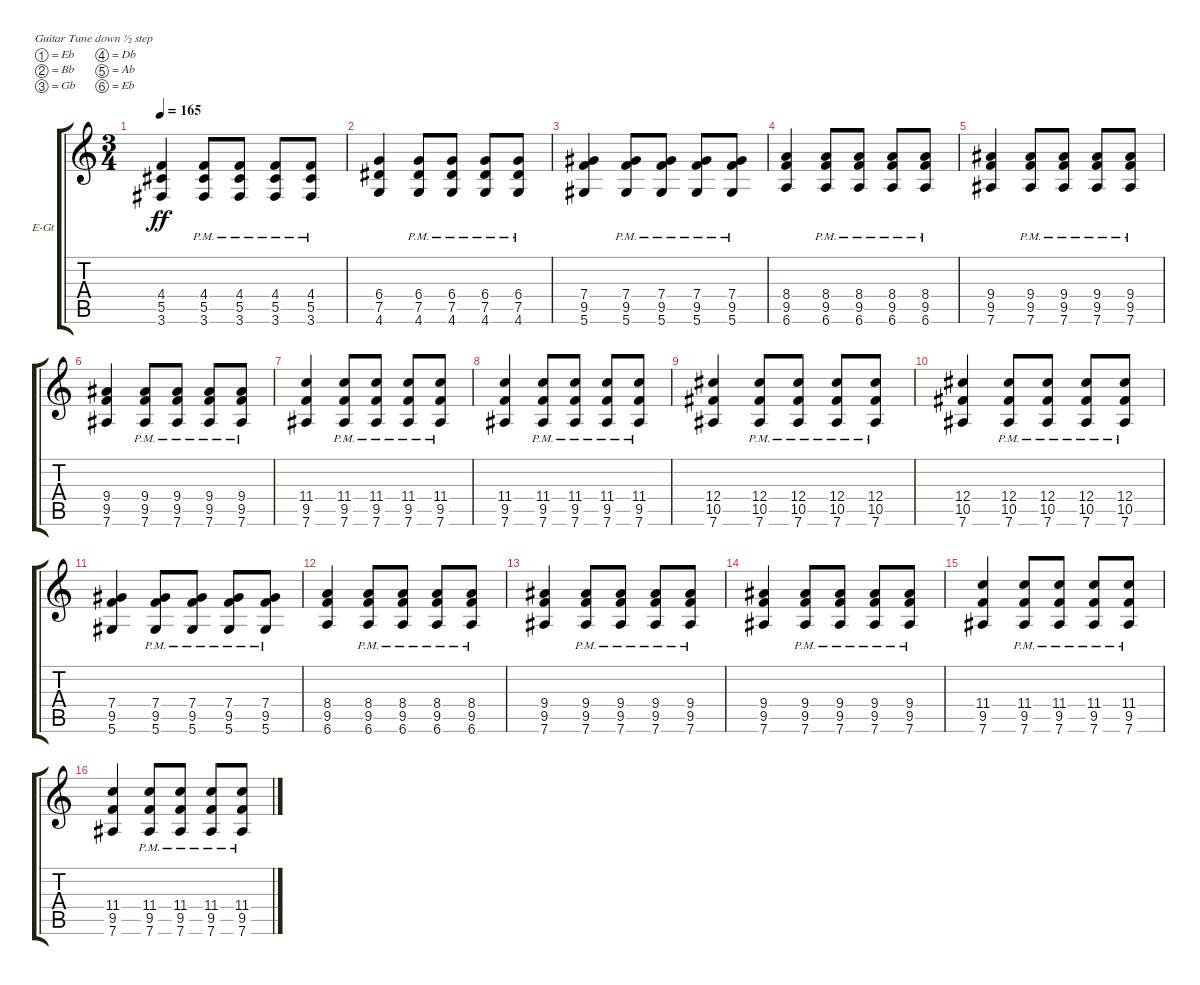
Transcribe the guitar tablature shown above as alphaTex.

\bracketExtendMode groupsimilarinstruments
\firstSystemTrackNameOrientation horizontal
\otherSystemsTrackNameOrientation horizontal
\track ("Electric Guitar 1" "E-Gt") {instrument distortionguitar}
\staff {score tabs}
\tuning (Eb4 Bb3 Gb3 Db3 Ab2 Eb2)
\ts (3 4)
\tempo 165
\clef g2
\ks c
(3.6 5.5 4.4).4{dy ff} (3.6{pm} 5.5{pm} 4.4{pm}).8 (3.6{pm} 5.5{pm} 4.4{pm}).8 (3.6{pm} 5.5{pm} 4.4{pm}).8 (3.6{pm} 5.5{pm} 4.4{pm}).8 |
(4.6 7.5 6.4).4 (4.6{pm} 7.5{pm} 6.4{pm}).8 (4.6{pm} 7.5{pm} 6.4{pm}).8 (4.6{pm} 7.5{pm} 6.4{pm}).8 (4.6{pm} 7.5{pm} 6.4{pm}).8 |
(5.6 9.5 7.4).4 (5.6{pm} 9.5{pm} 7.4{pm}).8 (5.6{pm} 9.5{pm} 7.4{pm}).8 (5.6{pm} 9.5{pm} 7.4{pm}).8 (5.6{pm} 9.5{pm} 7.4{pm}).8 |
(6.6 9.5 8.4).4 (6.6{pm} 9.5{pm} 8.4{pm}).8 (6.6{pm} 9.5{pm} 8.4{pm}).8 (6.6{pm} 9.5{pm} 8.4{pm}).8 (6.6{pm} 9.5{pm} 8.4{pm}).8 |
(7.6 9.5 9.4).4 (7.6{pm} 9.5{pm} 9.4{pm}).8 (7.6{pm} 9.5{pm} 9.4{pm}).8 (7.6{pm} 9.5{pm} 9.4{pm}).8 (7.6{pm} 9.5{pm} 9.4{pm}).8 |
(7.6 9.5 9.4).4 (7.6{pm} 9.5{pm} 9.4{pm}).8 (7.6{pm} 9.5{pm} 9.4{pm}).8 (7.6{pm} 9.5{pm} 9.4{pm}).8 (7.6{pm} 9.5{pm} 9.4{pm}).8 |
(7.6 9.5 11.4).4 (7.6{pm} 9.5{pm} 11.4{pm}).8 (7.6{pm} 9.5{pm} 11.4{pm}).8 (7.6{pm} 9.5{pm} 11.4{pm}).8 (7.6{pm} 9.5{pm} 11.4{pm}).8 |
(7.6 9.5 11.4).4 (7.6{pm} 9.5{pm} 11.4{pm}).8 (7.6{pm} 9.5{pm} 11.4{pm}).8 (7.6{pm} 9.5{pm} 11.4{pm}).8 (7.6{pm} 9.5{pm} 11.4{pm}).8 |
(7.6 10.5 12.4).4 (7.6{pm} 10.5{pm} 12.4{pm}).8 (7.6{pm} 10.5{pm} 12.4{pm}).8 (7.6{pm} 10.5{pm} 12.4{pm}).8 (7.6{pm} 10.5{pm} 12.4{pm}).8 |
(7.6 10.5 12.4).4 (7.6{pm} 10.5{pm} 12.4{pm}).8 (7.6{pm} 10.5{pm} 12.4{pm}).8 (7.6{pm} 10.5{pm} 12.4{pm}).8 (7.6{pm} 10.5{pm} 12.4{pm}).8 |
(5.6 9.5 7.4).4 (5.6{pm} 9.5{pm} 7.4{pm}).8 (5.6{pm} 9.5{pm} 7.4{pm}).8 (5.6{pm} 9.5{pm} 7.4{pm}).8 (5.6{pm} 9.5{pm} 7.4{pm}).8 |
(6.6 9.5 8.4).4 (6.6{pm} 9.5{pm} 8.4{pm}).8 (6.6{pm} 9.5{pm} 8.4{pm}).8 (6.6{pm} 9.5{pm} 8.4{pm}).8 (6.6{pm} 9.5{pm} 8.4{pm}).8 |
(7.6 9.5 9.4).4 (7.6{pm} 9.5{pm} 9.4{pm}).8 (7.6{pm} 9.5{pm} 9.4{pm}).8 (7.6{pm} 9.5{pm} 9.4{pm}).8 (7.6{pm} 9.5{pm} 9.4{pm}).8 |
(7.6 9.5 9.4).4 (7.6{pm} 9.5{pm} 9.4{pm}).8 (7.6{pm} 9.5{pm} 9.4{pm}).8 (7.6{pm} 9.5{pm} 9.4{pm}).8 (7.6{pm} 9.5{pm} 9.4{pm}).8 |
(7.6 9.5 11.4).4 (7.6{pm} 9.5{pm} 11.4{pm}).8 (7.6{pm} 9.5{pm} 11.4{pm}).8 (7.6{pm} 9.5{pm} 11.4{pm}).8 (7.6{pm} 9.5{pm} 11.4{pm}).8 |
(7.6 9.5 11.4).4 (7.6{pm} 9.5{pm} 11.4{pm}).8 (7.6{pm} 9.5{pm} 11.4{pm}).8 (7.6{pm} 9.5{pm} 11.4{pm}).8 (7.6{pm} 9.5{pm} 11.4{pm}).8
